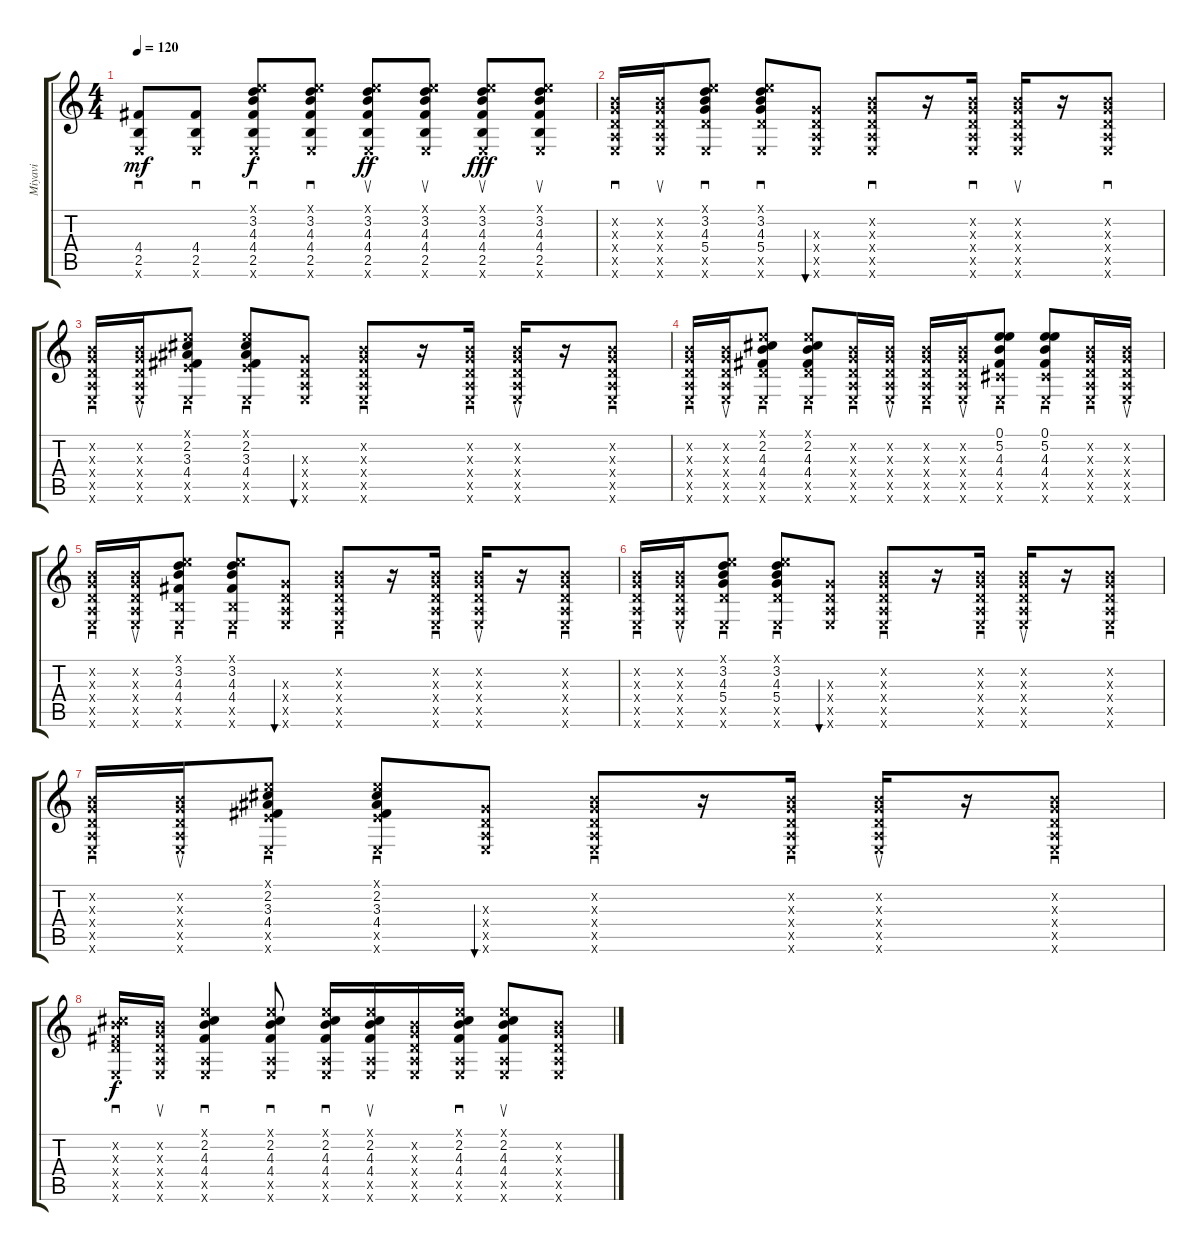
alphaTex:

\track ("Miyavi" "Miyavi") {instrument acousticguitarsteel}
\staff {score tabs}
\tuning (E4 B3 G3 D3 A2 E2) {hide}
\ts (4 4)
\tempo 120
\clef g2
\ks c
(4.4 2.5 0.6{x}).8{sd dy mf} (4.4 2.5 0.6{x}).8{sd} (0.1{x} 3.2 4.3 4.4 2.5 0.6{x}).8{sd dy f} (0.1{x} 3.2 4.3 4.4 2.5 0.6{x}).8{sd} (0.1{x} 3.2 4.3 4.4 2.5 0.6{x}).8{su dy ff} (0.1{x} 3.2 4.3 4.4 2.5 0.6{x}).8{su} (0.1{x} 3.2 4.3 4.4 2.5 0.6{x}).8{su dy fff} (0.1{x} 3.2 4.3 4.4 2.5 0.6{x}).8{su} |
(0.2{x} 0.3{x} 0.4{x} 0.5{x} 0.6{x}).16{sd} (0.2{x} 0.3{x} 0.4{x} 0.5{x} 0.6{x}).16{su} (0.1{x} 3.2 4.3 5.4 5.5{x} 0.6{x}).8{sd} (0.1{x} 3.2 4.3 5.4 5.5{x} 0.6{x}).8{sd} (0.3{x} 0.4{x} 0.5{x} 0.6{x}).8{bu 480} (0.2{x} 0.3{x} 0.4{x} 0.5{x} 0.6{x}).8{sd} r.16 (0.2{x} 0.3{x} 0.4{x} 0.5{x} 0.6{x}).16{sd} (0.2{x} 0.3{x} 0.4{x} 0.5{x} 0.6{x}).16{su} r.16 (0.2{x} 0.3{x} 0.4{x} 0.5{x} 0.6{x}).8{sd} |
(0.2{x} 0.3{x} 0.4{x} 0.5{x} 0.6{x}).16{sd} (0.2{x} 0.3{x} 0.4{x} 0.5{x} 0.6{x}).16{su} (0.1{x} 2.2 3.3 4.4 7.5{x} 0.6{x}).8{sd} (0.1{x} 2.2 3.3 4.4 7.5{x} 0.6{x}).8{sd} (0.3{x} 0.4{x} 0.5{x} 0.6{x}).8{bu 480} (0.2{x} 0.3{x} 0.4{x} 0.5{x} 0.6{x}).8{sd} r.16 (0.2{x} 0.3{x} 0.4{x} 0.5{x} 0.6{x}).16{sd} (0.2{x} 0.3{x} 0.4{x} 0.5{x} 0.6{x}).16{su} r.16 (0.2{x} 0.3{x} 0.4{x} 0.5{x} 0.6{x}).8{sd} |
(0.2{x} 0.3{x} 0.4{x} 0.5{x} 0.6{x}).16{sd} (0.2{x} 0.3{x} 0.4{x} 0.5{x} 0.6{x}).16{su} (0.1{x} 2.2 4.3 4.4 5.5{x} 0.6{x}).8{sd} (0.1{x} 2.2 4.3 4.4 5.5{x} 0.6{x}).8{sd} (0.2{x} 0.3{x} 0.4{x} 0.5{x} 0.6{x}).16{sd} (0.2{x} 0.3{x} 0.4{x} 0.5{x} 0.6{x}).16{su} (0.2{x} 0.3{x} 0.4{x} 0.5{x} 0.6{x}).16{sd} (0.2{x} 0.3{x} 0.4{x} 0.5{x} 0.6{x}).16{su} (0.1 5.2 4.3 4.4 4.5{x} 0.6{x}).8{sd} (0.1 5.2 4.3 4.4 4.5{x} 0.6{x}).8{sd} (0.2{x} 0.3{x} 0.4{x} 0.5{x} 0.6{x}).16{sd} (0.2{x} 0.3{x} 0.4{x} 0.5{x} 0.6{x}).16{su} |
(0.2{x} 0.3{x} 0.4{x} 0.5{x} 0.6{x}).16{sd} (0.2{x} 0.3{x} 0.4{x} 0.5{x} 0.6{x}).16{su} (0.1{x} 3.2 4.3 4.4 2.5{x} 0.6{x}).8{sd} (0.1{x} 3.2 4.3 4.4 2.5{x} 0.6{x}).8{sd} (0.3{x} 0.4{x} 0.5{x} 0.6{x}).8{bu 480} (0.2{x} 0.3{x} 0.4{x} 0.5{x} 0.6{x}).8{sd} r.16 (0.2{x} 0.3{x} 0.4{x} 0.5{x} 0.6{x}).16{sd} (0.2{x} 0.3{x} 0.4{x} 0.5{x} 0.6{x}).16{su} r.16 (0.2{x} 0.3{x} 0.4{x} 0.5{x} 0.6{x}).8{sd} |
(0.2{x} 0.3{x} 0.4{x} 0.5{x} 0.6{x}).16{sd} (0.2{x} 0.3{x} 0.4{x} 0.5{x} 0.6{x}).16{su} (0.1{x} 3.2 4.3 5.4 5.5{x} 0.6{x}).8{sd} (0.1{x} 3.2 4.3 5.4 5.5{x} 0.6{x}).8{sd} (0.3{x} 0.4{x} 0.5{x} 0.6{x}).8{bu 480} (0.2{x} 0.3{x} 0.4{x} 0.5{x} 0.6{x}).8{sd} r.16 (0.2{x} 0.3{x} 0.4{x} 0.5{x} 0.6{x}).16{sd} (0.2{x} 0.3{x} 0.4{x} 0.5{x} 0.6{x}).16{su} r.16 (0.2{x} 0.3{x} 0.4{x} 0.5{x} 0.6{x}).8{sd} |
(0.2{x} 0.3{x} 0.4{x} 0.5{x} 0.6{x}).16{sd} (0.2{x} 0.3{x} 0.4{x} 0.5{x} 0.6{x}).16{su} (0.1{x} 2.2 3.3 4.4 7.5{x} 0.6{x}).8{sd} (0.1{x} 2.2 3.3 4.4 7.5{x} 0.6{x}).8{sd} (0.3{x} 0.4{x} 0.5{x} 0.6{x}).8{bu 480} (0.2{x} 0.3{x} 0.4{x} 0.5{x} 0.6{x}).8{sd} r.16 (0.2{x} 0.3{x} 0.4{x} 0.5{x} 0.6{x}).16{sd} (0.2{x} 0.3{x} 0.4{x} 0.5{x} 0.6{x}).16{su} r.16 (0.2{x} 0.3{x} 0.4{x} 0.5{x} 0.6{x}).8{sd} |
(2.2{x} 4.3{x} 4.4{x} 5.5{x} 0.6{x}).16{sd dy f} (0.2{x} 0.3{x} 0.4{x} 0.5{x} 0.6{x}).16{su} (0.1{x} 2.2 4.3 4.4 0.5{x} 0.6{x}).4{sd} (0.1{x} 2.2 4.3 4.4 0.5{x} 0.6{x}).8{sd} (0.1{x} 2.2 4.3 4.4 0.5{x} 0.6{x}).16{sd} (0.1{x} 2.2 4.3 4.4 0.5{x} 0.6{x}).16{su} (0.2{x} 0.3{x} 0.4{x} 0.5{x} 0.6{x}).16 (0.1{x} 2.2 4.3 4.4 0.5{x} 0.6{x}).16{sd} (0.1{x} 2.2 4.3 4.4 0.5{x} 0.6{x}).8{su} (0.2{x} 0.3{x} 0.4{x} 0.5{x} 0.6{x}).8
